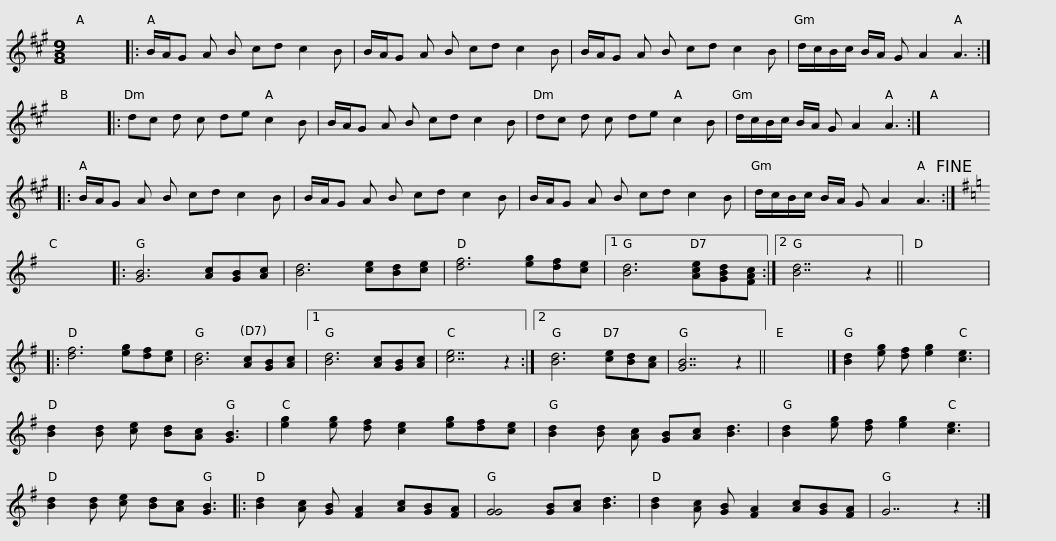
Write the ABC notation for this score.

X:1
L:1/8
M:9/8
I:linebreak $
K:A
V:1 treble
V:1
 x9 |: B/A/G A B cd c2 B | B/A/G A B cd c2 B | B/A/G A B cd c2 B | d/c/B/c/ B/A/ G A2 A3 :| %5
 x9 |:$ dc d c de c2 B | B/A/G A B cd c2 B | dc d c de c2 B | d/c/B/c/ B/A/ G A2 A3 :| %10
 x9 |:$ B/A/G A B cd c2 B | B/A/G A B cd c2 B | B/A/G A B cd c2 B | d/c/B/c/ B/A/ G A2 A3!fine! :| %15
[K:G] x9 |:$ [GB]6 [Ac][GB][Ac] | [Bd]6 [ce][Bd][ce] | [df]6 [eg][df][ce] |1 [Bd]6 [Ace][GBd][FAc] :|2 %20
 [Bd]7 z2 || x9 |: [df]6 [eg][df][ce] | [Bd]6 [Ac][GB][Ac] |1 [Bd]6 [Ac][GB][Ac] |$ %25
 [ce]7 z2 :|2 [Bd]6 [ce][Bd][Ac] | [GB]7 z2 || x9 |] [Bd]2 [eg] [df] [eg]2 [ce]3 | %30
 [Bd]2 [Bd] [ce] [Bd][Ac] [GB]3 | [eg]2 [eg] [df] [ce]2 [eg][df][ce] | [Bd]2 [Bd] [Ac] [GB][Ac] [Bd]3 |$ [Bd]2 [eg] [df] [eg]2 [ce]3 | [Bd]2 [Bd] [ce] [Bd][Ac] [GB]3 |: %35
 [Bd]2 [Ac] [GB] [FA]2 [Ac][GB][FA] | [GG]4 [GB][Ac] [Bd]3 | [Bd]2 [Ac] [GB] [FA]2 [Ac][GB][FA] | G7 z2 :| %39
